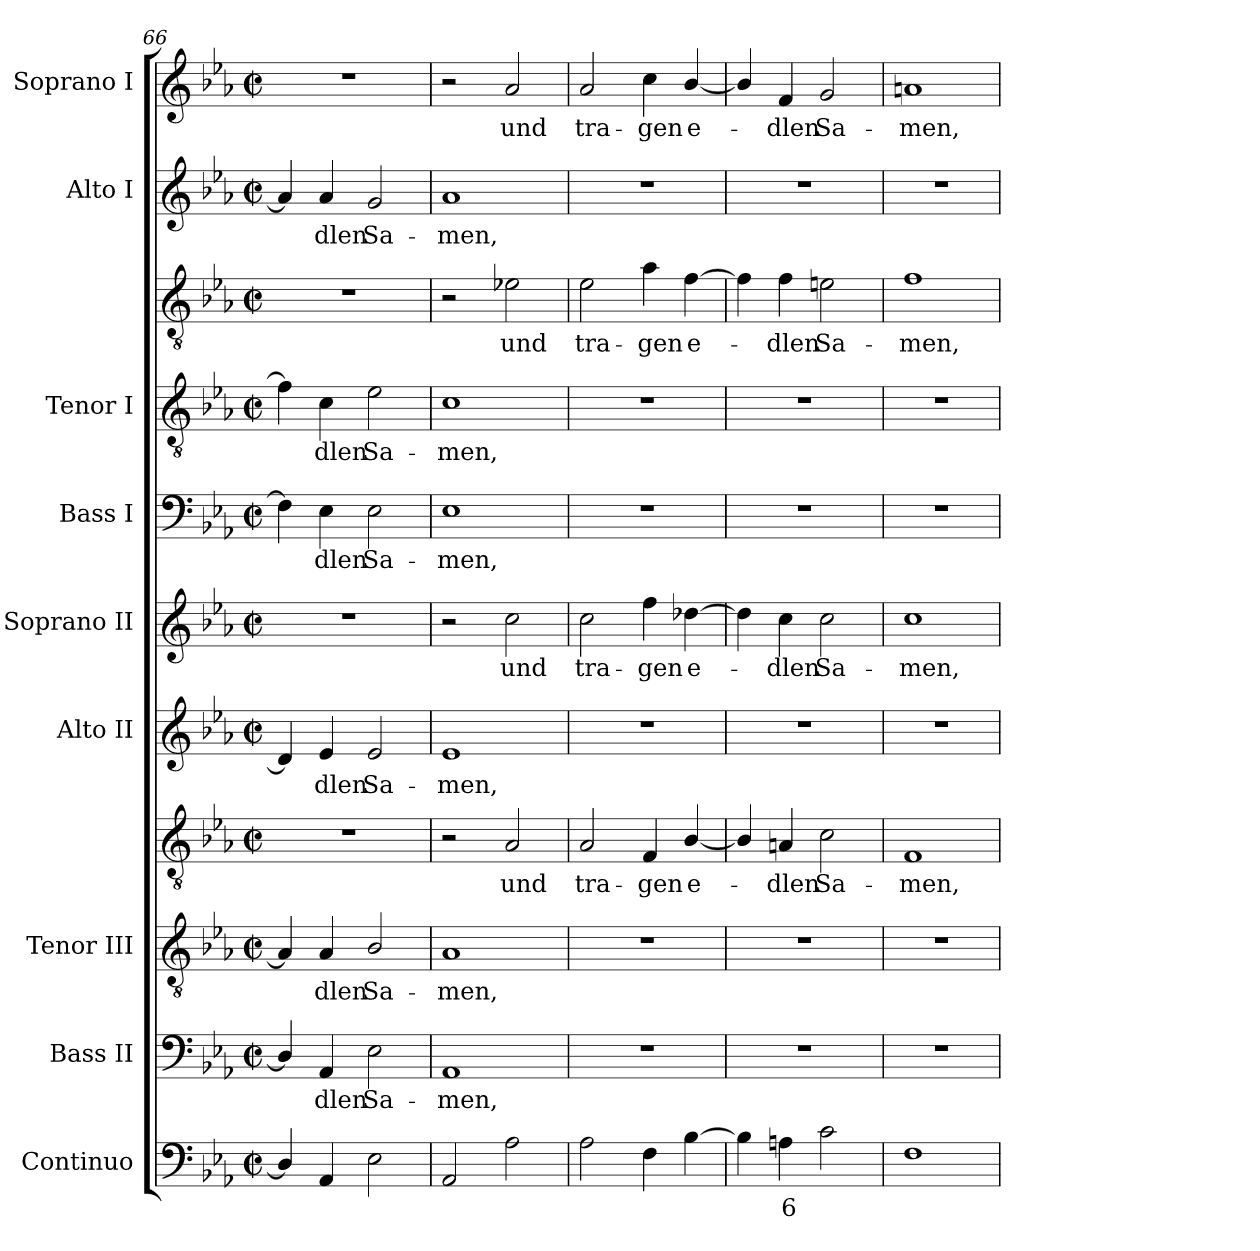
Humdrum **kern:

**kern	**text	**kern	**text	**kern	**text	**kern	**text	**kern	**text	**kern	**text	**kern	**text	**kern	**text	**kern	**text	**kern	**text	**kern	**text
*part9	*part9	*part8	*part8	*part7	*part7	*part7	*part7	*part6	*part6	*part5	*part5	*part4	*part4	*part3	*part3	*part3	*part3	*part2	*part2	*part1	*part1
*staff11	*staff11	*staff10	*staff10	*staff9	*staff9	*staff8	*staff8	*staff7	*staff7	*staff6	*staff6	*staff5	*staff5	*staff4	*staff4	*staff3	*staff3	*staff2	*staff2	*staff1	*staff1
*I"Continuo	*	*I"Bass II	*	*I"Tenor III	*	*	*	*I"Alto II	*	*I"Soprano II	*	*I"Bass I	*	*I"Tenor I	*	*	*	*I"Alto I	*	*I"Soprano I	*
*	*	*I'B	*	*I'T	*	*	*	*I'A	*	*I'S	*	*I'B	*	*I'T	*	*	*	*I'A	*	*I'S	*
*clefF4	*	*clefF4	*	*clefGv2	*	*clefGv2	*	*clefG2	*	*clefG2	*	*clefF4	*	*clefGv2	*	*clefGv2	*	*clefG2	*	*clefG2	*
*k[b-e-a-]	*	*k[b-e-a-]	*	*k[b-e-a-]	*	*k[b-e-a-]	*	*k[b-e-a-]	*	*k[b-e-a-]	*	*k[b-e-a-]	*	*k[b-e-a-]	*	*k[b-e-a-]	*	*k[b-e-a-]	*	*k[b-e-a-]	*
*E-:	*	*E-:	*	*E-:	*	*E-:	*	*E-:	*	*E-:	*	*E-:	*	*E-:	*	*E-:	*	*E-:	*	*E-:	*
*M2/2	*	*M2/2	*	*M2/2	*	*M2/2	*	*M2/2	*	*M2/2	*	*M2/2	*	*M2/2	*	*M2/2	*	*M2/2	*	*M2/2	*
*met(c|)	*	*met(c|)	*	*met(c|)	*	*met(c|)	*	*met(c|)	*	*met(c|)	*	*met(c|)	*	*met(c|)	*	*met(c|)	*	*met(c|)	*	*met(c|)	*
=66	=66	=66	=66	=66	=66	=66	=66	=66	=66	=66	=66	=66	=66	=66	=66	=66	=66	=66	=66	=66	=66
4D-/]	.	4D-/]	.	4A-]	.	1r	.	4d-]	.	1r	.	4F]	.	4f]	.	1r	.	4a-]	.	1r	.
!	!	!	!LO:LY:b	!	!LO:LY:b	!	!	!	!LO:LY:b	!	!	!	!LO:LY:b	!	!LO:LY:b	!	!	!	!LO:LY:b	!	!
4AA-	.	4AA-	dlen	4A-	dlen	.	.	4e-	dlen	.	.	4E-	dlen	4c	dlen	.	.	4a-	dlen	.	.
!	!	!	!LO:LY:b	!	!LO:LY:b	!	!	!	!LO:LY:b	!	!	!	!LO:LY:b	!	!LO:LY:b	!	!	!	!LO:LY:b	!	!
2E-	.	2E-	Sa-	2B-/	Sa-	.	.	2e-	Sa-	.	.	2E-	Sa-	2e-	Sa-	.	.	2g	Sa-	.	.
=67	=67	=67	=67	=67	=67	=67	=67	=67	=67	=67	=67	=67	=67	=67	=67	=67	=67	=67	=67	=67	=67
!	!	!	!LO:LY:b	!	!LO:LY:b	!	!	!	!LO:LY:b	!	!	!	!LO:LY:b	!	!LO:LY:b	!	!	!	!LO:LY:b	!	!
2AA-	.	1AA-	-men,	1A-	men,	2r	.	1e-	-men,	2r	.	1E-	-men,	1c	men,	2r	.	1a-	-men,	2r	.
!	!	!	!	!	!	!	!LO:LY:b	!	!	!	!LO:LY:b	!	!	!	!	!	!LO:LY:b	!	!	!	!LO:LY:b
2A-	.	.	.	.	.	2A-	-und	.	.	2cc	und	.	.	.	.	2e-X	-und	.	.	2a-	und
=68	=68	=68	=68	=68	=68	=68	=68	=68	=68	=68	=68	=68	=68	=68	=68	=68	=68	=68	=68	=68	=68
!	!	!	!	!	!	!	!LO:LY:b	!	!	!	!LO:LY:b	!	!	!	!	!	!LO:LY:b	!	!	!	!LO:LY:b
2A-	.	1r	.	1r	.	2A-	tra-	1r	.	2cc	tra-	1r	.	1r	.	2e-	tra-	1r	.	2a-	tra-
!	!	!	!	!	!	!	!LO:LY:b	!	!	!	!LO:LY:b	!	!	!	!	!	!LO:LY:b	!	!	!	!LO:LY:b
4F	.	.	.	.	.	4F	-gen	.	.	4ff	-gen	.	.	.	.	4a-	-gen	.	.	4cc	-gen
!	!	!	!	!	!	!	!LO:LY:b	!	!	!	!LO:LY:b	!	!	!	!	!	!LO:LY:b	!	!	!	!LO:LY:b
[4B-	.	.	.	.	.	[4B-/	e-	.	.	[4dd-X	e-	.	.	.	.	[4f	e-	.	.	[4b-/	e-
=69	=69	=69	=69	=69	=69	=69	=69	=69	=69	=69	=69	=69	=69	=69	=69	=69	=69	=69	=69	=69	=69
4B-]	.	1r	.	1r	.	4B-/]	.	1r	.	4dd-]	.	1r	.	1r	.	4f]	.	1r	.	4b-/]	.
!	!LO:LY:b	!	!	!	!	!	!LO:LY:b	!	!	!	!LO:LY:b	!	!	!	!	!	!LO:LY:b	!	!	!	!LO:LY:b
4An	6	.	.	.	.	4An	dlen	.	.	4cc	dlen	.	.	.	.	4f	dlen	.	.	4f	dlen
!	!	!	!	!	!	!	!LO:LY:b	!	!	!	!LO:LY:b	!	!	!	!	!	!LO:LY:b	!	!	!	!LO:LY:b
2c	.	.	.	.	.	2c	Sa-	.	.	2cc	Sa-	.	.	.	.	2en	Sa-	.	.	2g	Sa-
=70	=70	=70	=70	=70	=70	=70	=70	=70	=70	=70	=70	=70	=70	=70	=70	=70	=70	=70	=70	=70	=70
!	!	!	!	!	!	!	!LO:LY:b	!	!	!	!LO:LY:b	!	!	!	!	!	!LO:LY:b	!	!	!	!LO:LY:b
1F	.	1r	.	1r	.	1F	-men,	1r	.	1cc	-men,	1r	.	1r	.	1f	-men,	1r	.	1an	-men,
=	=	=	=	=	=	=	=	=	=	=	=	=	=	=	=	=	=	=	=	=	=
*-	*-	*-	*-	*-	*-	*-	*-	*-	*-	*-	*-	*-	*-	*-	*-	*-	*-	*-	*-	*-	*-
